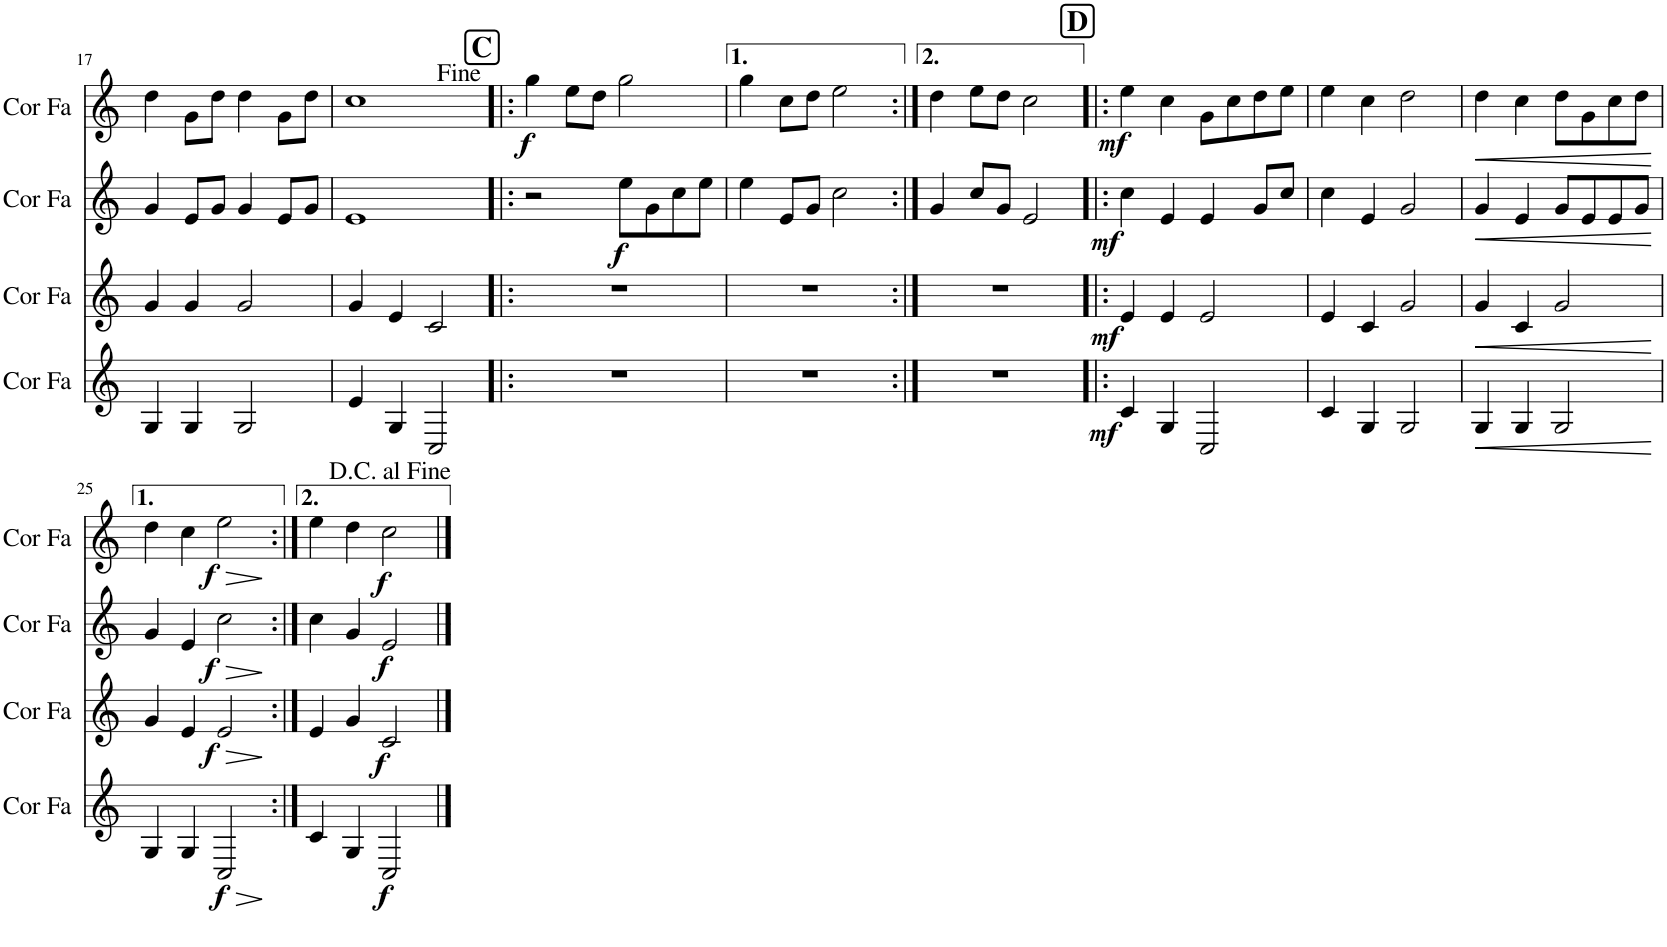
**kern	**dynam	**kern	**dynam	**kern	**dynam	**kern	**dynam
*part4	*part4	*part3	*part3	*part2	*part2	*part1	*part1
*staff4	*staff4	*staff3	*staff3	*staff2	*staff2	*staff1	*staff1
*I"Cor en Fa	*	*I"Cor en Fa	*	*I"Cor en Fa	*	*I"Cor en Fa	*
*I'Cor Fa	*	*I'Cor Fa	*	*I'Cor Fa	*	*I'Cor Fa	*
!!LO:PB:g=z
*clefG2	*	*clefG2	*	*clefG2	*	*clefG2	*
*Trd4c7	*	*Trd4c7	*	*Trd4c7	*	*Trd4c7	*
*k[]	*	*k[]	*	*k[]	*	*k[]	*
*M4/4	*	*M4/4	*	*M4/4	*	*M4/4	*
=17	=17	=17	=17	=17	=17	=17	=17
4G/	.	4g/	.	4g/	.	4dd\	.
4G/	.	4g/	.	8e/L	.	8g\L	.
.	.	.	.	8g/J	.	8dd\J	.
2G/	.	2g/	.	4g/	.	4dd\	.
.	.	.	.	8e/L	.	8g\L	.
.	.	.	.	8g/J	.	8dd\J	.
=18	=18	=18	=18	=18	=18	=18	=18
4e/	.	4g/	.	1e	.	1cc	.
4G/	.	4e/	.	.	.	.	.
2C/	.	2c/	.	.	.	.	.
!!LO:REH:place=s1:a:B:cj:fs=14:t=C
=19!|:	=19!|:	=19!|:	=19!|:	=19!|:	=19!|:	=19!|:	=19!|:
!	!	!	!	!	!	!	!LO:DY:b
1r	.	1r	.	2r	.	4gg\	f
.	.	.	.	.	.	8ee\L	.
.	.	.	.	.	.	8dd\J	.
!	!	!	!	!	!LO:DY:b	!	!
.	.	.	.	8ee\L	f	2gg\	.
.	.	.	.	8g\	.	.	.
.	.	.	.	8cc\	.	.	.
.	.	.	.	8ee\J	.	.	.
=20	=20	=20	=20	=20	=20	=20	=20
1r	.	1r	.	4ee\	.	4gg\	.
.	.	.	.	8e/L	.	8cc\L	.
.	.	.	.	8g/J	.	8dd\J	.
.	.	.	.	2cc\	.	2ee\	.
=21:|!	=21:|!	=21:|!	=21:|!	=21:|!	=21:|!	=21:|!	=21:|!
1r	.	1r	.	4g/	.	4dd\	.
.	.	.	.	8cc/L	.	8ee\L	.
.	.	.	.	8g/J	.	8dd\J	.
.	.	.	.	2e/	.	2cc\	.
!!LO:REH:place=s1:a:B:cj:fs=14:t=D
=22!|:	=22!|:	=22!|:	=22!|:	=22!|:	=22!|:	=22!|:	=22!|:
!	!LO:DY:b	!	!LO:DY:b	!	!LO:DY:b	!	!LO:DY:b
4c/	mf	4e/	mf	4cc\	mf	4ee\	mf
4G/	.	4e/	.	4e/	.	4cc\	.
2C/	.	2e/	.	4e/	.	8g\L	.
.	.	.	.	.	.	8cc\	.
.	.	.	.	8g/L	.	8dd\	.
.	.	.	.	8cc/J	.	8ee\J	.
=23	=23	=23	=23	=23	=23	=23	=23
4c/	.	4e/	.	4cc\	.	4ee\	.
4G/	.	4c/	.	4e/	.	4cc\	.
2G/	.	2g/	.	2g/	.	2dd\	.
=24	=24	=24	=24	=24	=24	=24	=24
!	!LO:HP:b	!	!LO:HP:b	!	!LO:HP:b	!	!LO:HP:b
4G/	<	4g/	<	4g/	<	4dd\	<
4G/	.	4c/	.	4e/	.	4cc\	.
2G/	.	2g/	.	8g/L	.	8dd\L	.
.	.	.	.	8e/	.	8g\	.
.	.	.	.	8e/	.	8cc\	.
.	.	.	.	8g/J	.	8dd\J	.
.	[	.	[	.	[	.	[
!!LO:LB:g=z
=25	=25	=25	=25	=25	=25	=25	=25
4G/	.	4g/	.	4g/	.	4dd\	.
4G/	.	4e/	.	4e/	.	4cc\	.
!	!LO:HP:b	!	!LO:HP:b	!	!LO:HP:b	!	!LO:HP:b
!	!LO:DY:n=1:b	!	!LO:DY:n=1:b	!	!LO:DY:n=1:b	!	!LO:DY:n=1:b
2C/	> f	2e/	> f	2cc\	> f	2ee\	> f
.	]	.	]	.	]	.	]
=26:|!	=26:|!	=26:|!	=26:|!	=26:|!	=26:|!	=26:|!	=26:|!
4c/	.	4e/	.	4cc\	.	4ee\	.
4G/	.	4g/	.	4g/	.	4dd\	.
!	!LO:DY:b	!	!LO:DY:b	!	!LO:DY:b	!	!LO:DY:b
2C/	f	2c/	f	2e/	f	2cc\	f
==	==	==	==	==	==	==	==
*-	*-	*-	*-	*-	*-	*-	*-
